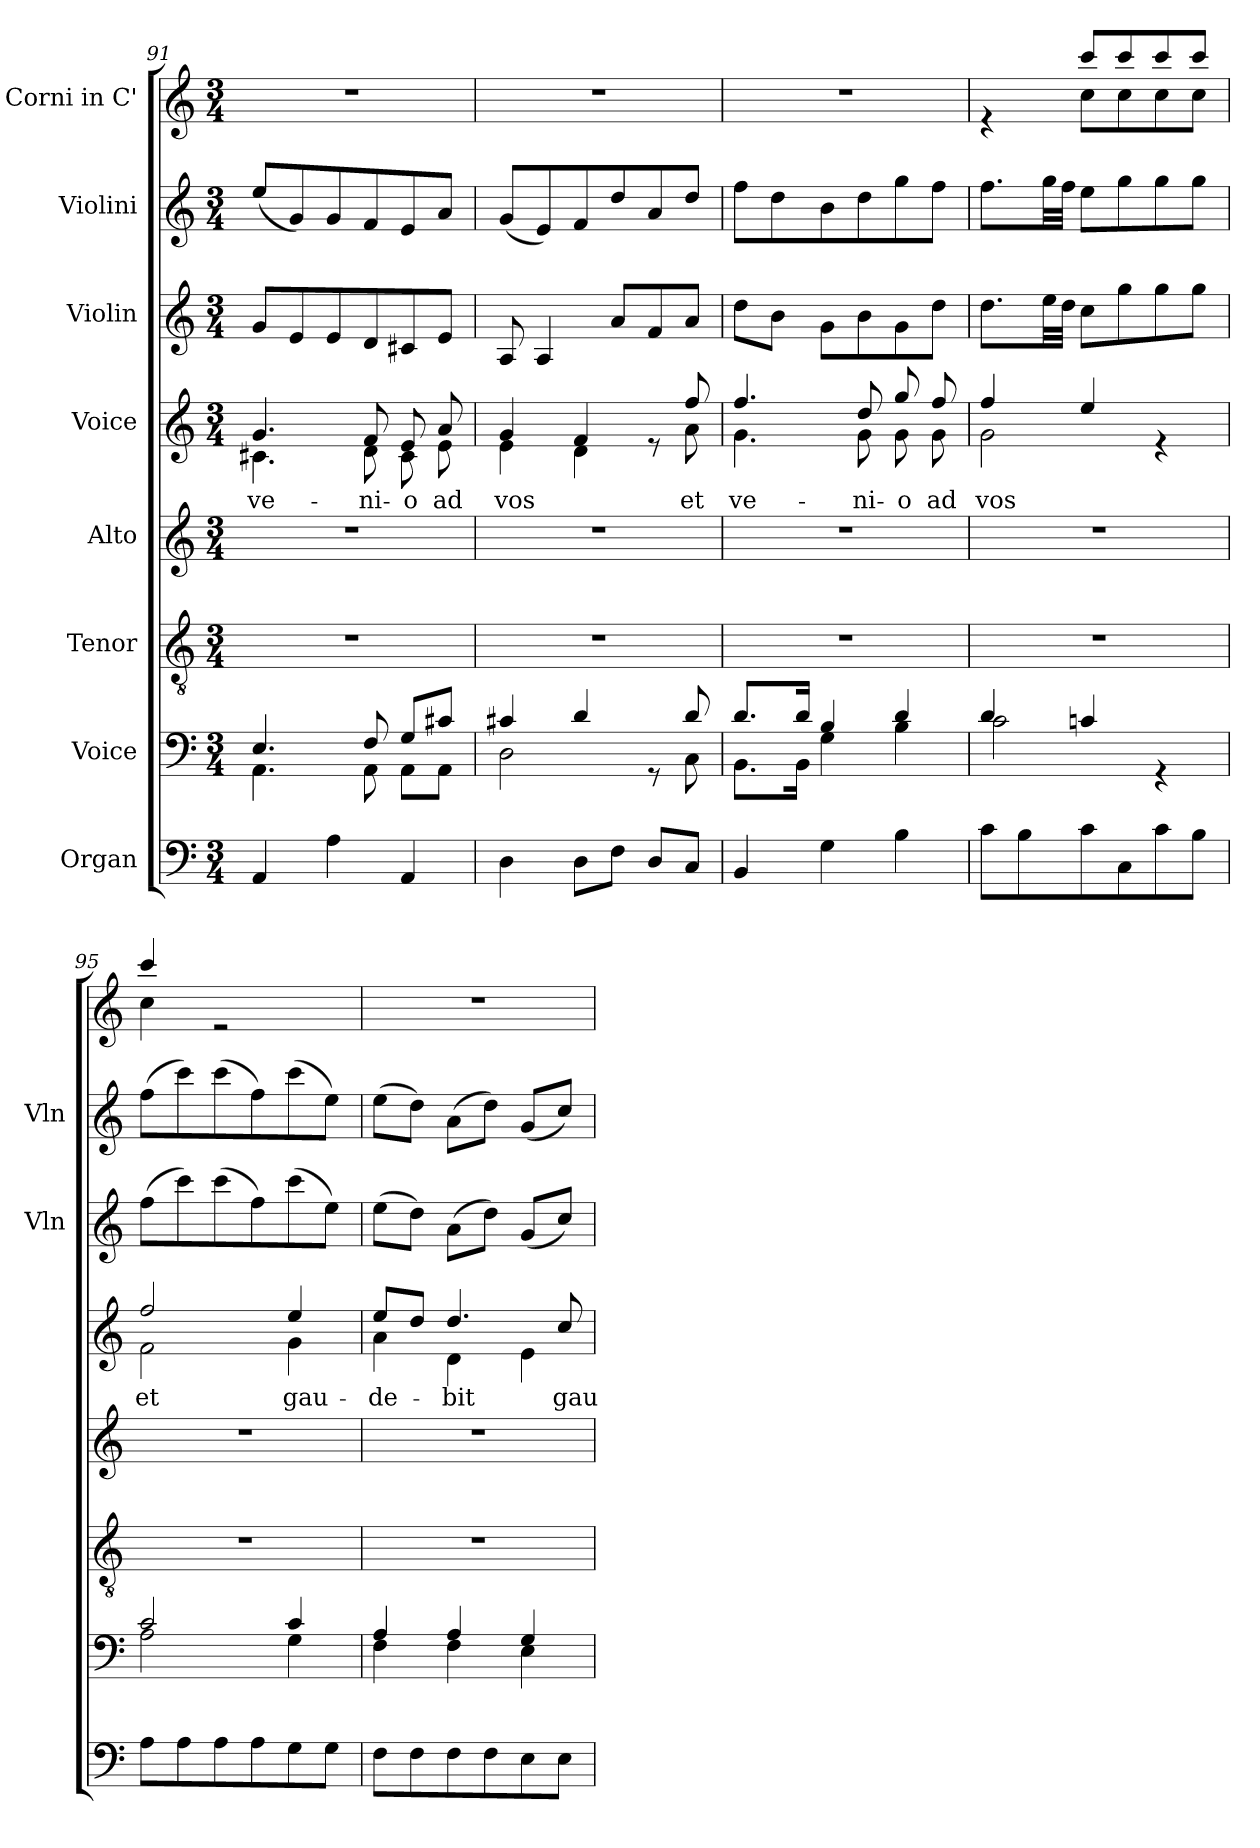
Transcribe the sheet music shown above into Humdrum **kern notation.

**kern	**kern	**kern	**kern	**kern	**text	**kern	**kern	**kern
*part8	*part7	*part6	*part5	*part4	*part4	*part3	*part2	*part1
*staff8	*staff7	*staff6	*staff5	*staff4	*staff4	*staff3	*staff2	*staff1
*I"Organ	*I"Voice	*I"Tenor	*I"Alto	*I"Voice	*	*I"Violin	*I"Violini	*I"Corni in C'
*	*	*	*	*	*	*I'Vln	*I'Vln	*
*clefF4	*clefF4	*clefGv2	*clefG2	*clefG2	*	*clefG2	*clefG2	*clefG2
*	*	*	*	*	*	*	*	*ITrd7c12
*k[]	*k[]	*k[]	*k[]	*k[]	*	*k[]	*k[]	*k[]
*M3/4	*M3/4	*M3/4	*M3/4	*M3/4	*	*M3/4	*M3/4	*M3/4
=91	=91	=91	=91	=91	=91	=91	=91	=91
*	*^	*	*	*	*	*	*	*
!	!	!	!	!	!	!LO:LY:b	!	!	!
*	*	*	*	*	*^	*	*	*	*
4AA/	4.E/	4.AA\	2.r	2.r	4.g/	4.c#X\	ve-	8g/L	(8ee/L	2.r
.	.	.	.	.	.	.	.	8e/	8g/)	.
4A\	.	.	.	.	.	.	.	8e/	8g/	.
!	!	!	!	!	!	!	!LO:LY:b	!	!	!
.	8F/	8AA\	.	.	8f/	8d\	-ni-	8d/	8f/	.
!	!	!	!	!	!	!	!LO:LY:b	!	!	!
4AA/	8G/L	8AA\L	.	.	8e/	8c#\	-o	8c#X/	8e/	.
!	!	!	!	!	!	!	!LO:LY:b	!	!	!
.	8c#X/J	8AA\J	.	.	8a/	8e\	ad	8e/J	8a/J	.
=92	=92	=92	=92	=92	=92	=92	=92	=92	=92	=92
!	!	!	!	!	!	!	!LO:LY:b	!	!	!
4D\	4c#X/	2D\	2.r	2.r	4g/	4e\	vos	8A/	(8g/L	2.r
.	.	.	.	.	.	.	.	4A/	8e/)	.
8D\L	4d/	.	.	.	4f/	4d\	.	.	8f/	.
8F\J	.	.	.	.	.	.	.	8a/L	8dd/	.
8D/L	8rGG	8ryy	.	.	8re	8ryy	.	8f/	8a/	.
!	!	!	!	!	!	!	!LO:LY:b	!	!	!
8C/J	8d/	8C\	.	.	8ff/	8a\	et	8a/J	8dd/J	.
=93	=93	=93	=93	=93	=93	=93	=93	=93	=93	=93
!	!	!	!	!	!	!	!LO:LY:b	!	!	!
4BB/	8.d/L	8.BB\L	2.r	2.r	4.ff/	4.g\	ve-	8dd\L	8ff\L	2.r
.	.	.	.	.	.	.	.	8b\J	8dd\	.
.	16d/Jk	16BB\Jk	.	.	.	.	.	.	.	.
4G\	4B/	4G\	.	.	.	.	.	8g\L	8b\	.
!	!	!	!	!	!	!	!LO:LY:b	!	!	!
.	.	.	.	.	8dd/	8g\	-ni-	8b\	8dd\	.
!	!	!	!	!	!	!	!LO:LY:b	!	!	!
4B\	4d/	4B\	.	.	8gg/	8g\	-o	8g\	8gg\	.
!	!	!	!	!	!	!	!LO:LY:b	!	!	!
.	.	.	.	.	8ff/	8g\	ad	8dd\J	8ff\J	.
!!LO:PB:g=z
=94	=94	=94	=94	=94	=94	=94	=94	=94	=94	=94
!	!	!	!	!	!	!	!LO:LY:b	!	!	!
*	*	*	*	*	*	*	*	*	*	*^
8c\L	4d/	2c\	2.r	2.r	4ff/	2g\	vos	8.dd\L	8.ff\L	4re	4ryy
8B\	.	.	.	.	.	.	.	.	.	.	.
.	.	.	.	.	.	.	.	32ee\LL	32gg\LL	.	.
.	.	.	.	.	.	.	.	32dd\JJJ	32ff\JJJ	.	.
8c\	4cn/	.	.	.	4ee/	.	.	8cc\L	8ee\L	8cc/L	8c\L
8C\	.	.	.	.	.	.	.	8gg\	8gg\	8cc/	8c\
8c\	4rGG	4ryy	.	.	4re	4ryy	.	8gg\	8gg\	8cc/	8c\
8B\J	.	.	.	.	.	.	.	8gg\J	8gg\J	8cc/J	8c\J
=95	=95	=95	=95	=95	=95	=95	=95	=95	=95	=95	=95
!	!	!	!	!	!	!	!LO:LY:b	!	!	!	!
8A\L	2c/	2A\	2.r	2.r	2ff/	2f\	et	(8ff\L	(8ff\L	4cc/	4c\
8A\	.	.	.	.	.	.	.	8ccc\)	8ccc\)	.	.
8A\	.	.	.	.	.	.	.	(8ccc\	(8ccc\	2re	2ryy
8A\	.	.	.	.	.	.	.	8ff\)	8ff\)	.	.
!	!	!	!	!	!	!	!LO:LY:b	!	!	!	!
8G\	4c/	4G\	.	.	4ee/	4g\	gau-	(8ccc\	(8ccc\	.	.
8G\J	.	.	.	.	.	.	.	8ee\J)	8ee\J)	.	.
*	*	*	*	*	*	*	*	*	*	*v	*v
=96	=96	=96	=96	=96	=96	=96	=96	=96	=96	=96
!	!	!	!	!	!	!	!LO:LY:b	!	!	!
8F\L	4A/	4F\	2.r	2.r	8ee/L	4a\	-de-	(8ee\L	(8ee\L	2.r
8F\	.	.	.	.	8dd/J	.	.	8dd\J)	8dd\J)	.
!	!	!	!	!	!	!	!LO:LY:b	!	!	!
8F\	4A/	4F\	.	.	4.dd/	4d\	-bit	(8a\L	(8a\L	.
8F\	.	.	.	.	.	.	.	8dd\J)	8dd\J)	.
8E\	4G/	4E\	.	.	.	4e\	.	(8g/L	(8g/L	.
!	!	!	!	!	!	!	!LO:LY:b	!	!	!
8E\J	.	.	.	.	8cc/	.	gau-	8cc/J)	8cc/J)	.
*	*v	*v	*	*	*v	*v	*	*	*	*
=	=	=	=	=	=	=	=	=
*-	*-	*-	*-	*-	*-	*-	*-	*-
